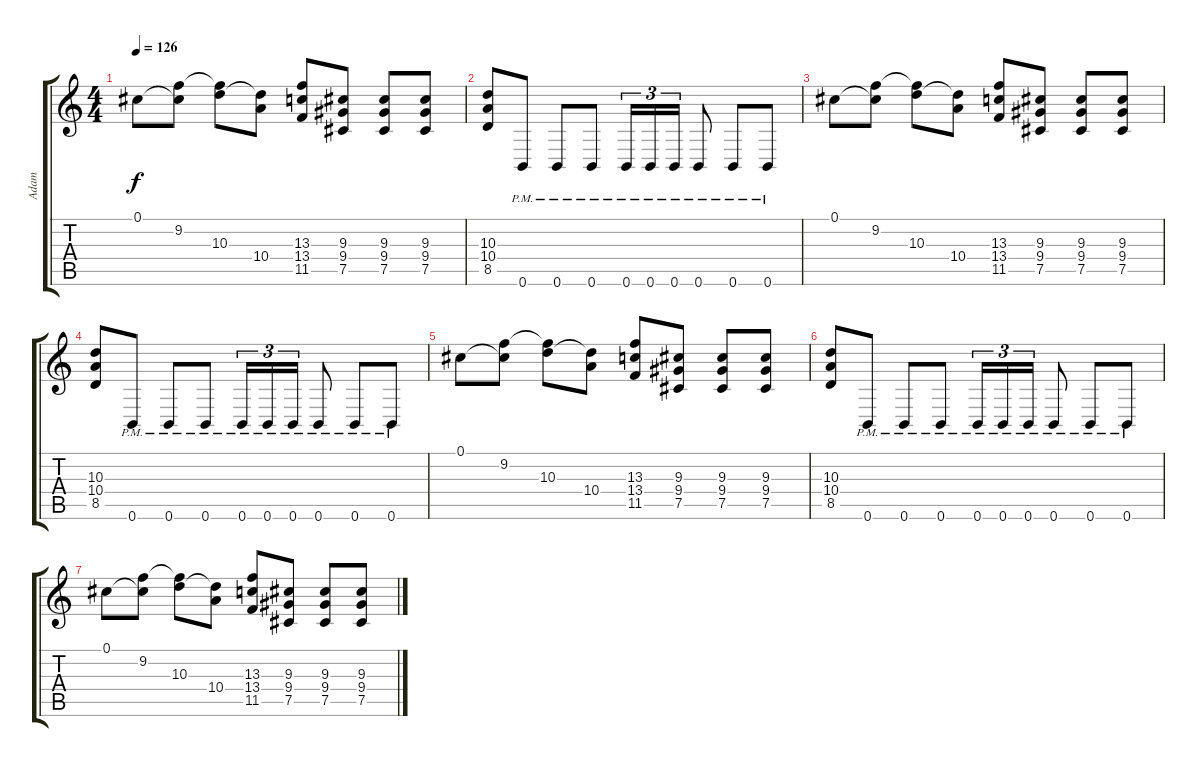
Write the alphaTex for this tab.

\track ("Adam" "Adam") {instrument distortionguitar}
\staff {score tabs}
\tuning (Db4 Ab3 E3 B2 Gb2 B1) {hide}
\ts (4 4)
\tempo 126
\clef g2
\ks c
0.1.8{dy f} (0.1{t} 9.2).8 (9.2{t} 10.3).8 (10.3{t} 10.4).8 (13.3 13.4 11.5).8 (9.3 9.4 7.5).8 (9.3 9.4 7.5).8 (9.3 9.4 7.5).8 |
(10.3 10.4 8.5).8 0.6{pm}.8 0.6{pm}.8 0.6{pm}.8 0.6{pm}.16{tu (3 2)} 0.6{pm}.16{tu (3 2)} 0.6{pm}.16{tu (3 2)} 0.6{pm}.8 0.6{pm}.8 0.6{pm}.8 |
0.1.8 (0.1{t} 9.2).8 (9.2{t} 10.3).8 (10.3{t} 10.4).8 (13.3 13.4 11.5).8 (9.3 9.4 7.5).8 (9.3 9.4 7.5).8 (9.3 9.4 7.5).8 |
(10.3 10.4 8.5).8 0.6{pm}.8 0.6{pm}.8 0.6{pm}.8 0.6{pm}.16{tu (3 2)} 0.6{pm}.16{tu (3 2)} 0.6{pm}.16{tu (3 2)} 0.6{pm}.8 0.6{pm}.8 0.6{pm}.8 |
0.1.8 (0.1{t} 9.2).8 (9.2{t} 10.3).8 (10.3{t} 10.4).8 (13.3 13.4 11.5).8 (9.3 9.4 7.5).8 (9.3 9.4 7.5).8 (9.3 9.4 7.5).8 |
(10.3 10.4 8.5).8 0.6{pm}.8 0.6{pm}.8 0.6{pm}.8 0.6{pm}.16{tu (3 2)} 0.6{pm}.16{tu (3 2)} 0.6{pm}.16{tu (3 2)} 0.6{pm}.8 0.6{pm}.8 0.6{pm}.8 |
0.1.8 (0.1{t} 9.2).8 (9.2{t} 10.3).8 (10.3{t} 10.4).8 (13.3 13.4 11.5).8 (9.3 9.4 7.5).8 (9.3 9.4 7.5).8 (9.3 9.4 7.5).8
